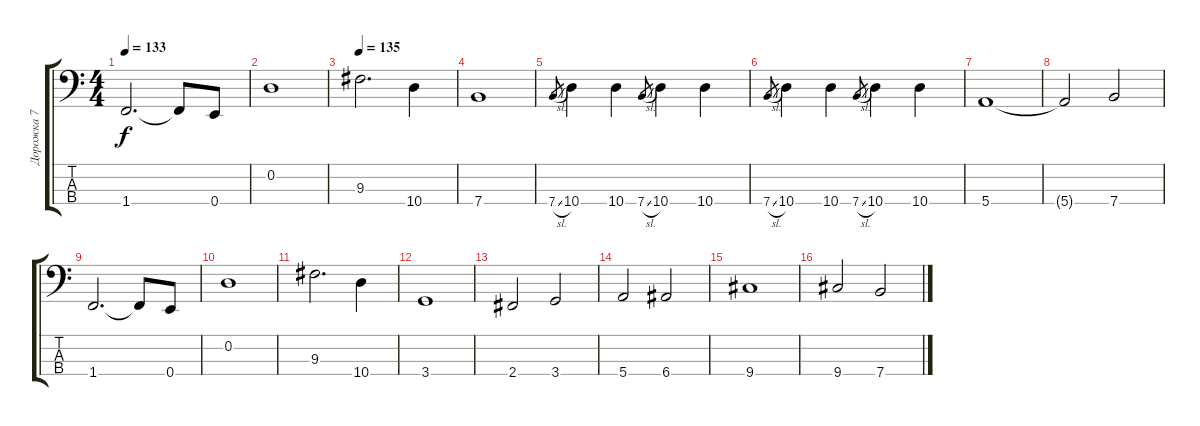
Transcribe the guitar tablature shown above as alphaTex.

\track ("Дорожка 7" "Дорожка 7") {instrument electricbassfinger}
\staff {score tabs}
\tuning (G2 D2 A1 E1) {hide}
\ts (4 4)
\tempo 133
\clef f4
\ks c
1.4.2{d dy f} 1.4{t}.8 0.4.8 |
0.2.1 |
\tempo 135
9.3.2{d} 10.4.4 |
7.4.1 |
7.4{sl}.8{gr} 10.4.4 10.4.4 7.4{sl}.8{gr} 10.4.4 10.4.4 |
7.4{sl}.8{gr} 10.4.4 10.4.4 7.4{sl}.8{gr} 10.4.4 10.4.4 |
5.4.1 |
5.4{t}.2 7.4.2 |
1.4.2{d} 1.4{t}.8 0.4.8 |
0.2.1 |
9.3.2{d} 10.4.4 |
3.4.1 |
2.4.2 3.4.2 |
5.4.2 6.4.2 |
9.4.1 |
9.4.2 7.4.2
